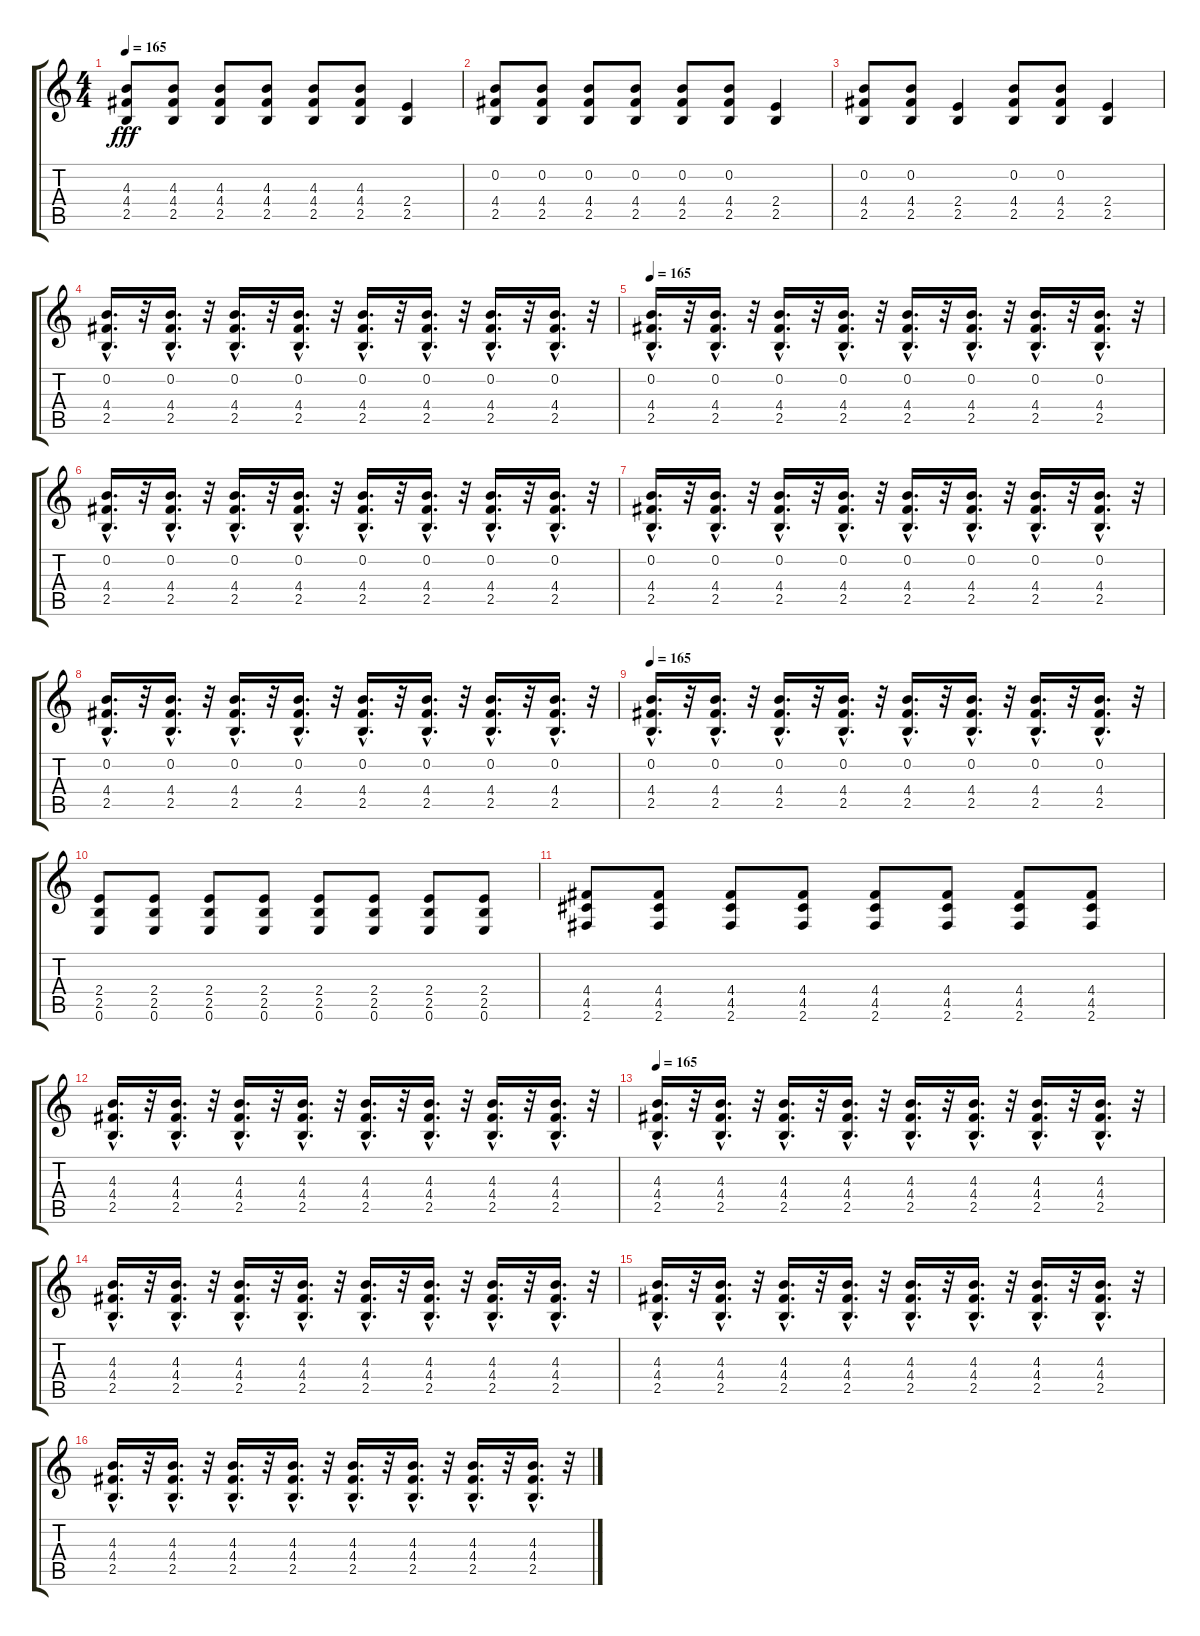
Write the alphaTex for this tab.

\track "" {instrument electricguitarclean}
\staff {score tabs}
\tuning (E4 B3 G3 D3 A2 E2) {hide}
\ts (4 4)
\tempo 165
\clef g2
\ks c
(4.3 4.4 2.5).8{dy fff instrument electricguitarclean} (4.3 4.4 2.5).8 (4.3 4.4 2.5).8 (4.3 4.4 2.5).8 (4.3 4.4 2.5).8 (4.3 4.4 2.5).8 (2.4 2.5).4 |
(0.2 4.4 2.5).8 (0.2 4.4 2.5).8 (0.2 4.4 2.5).8 (0.2 4.4 2.5).8 (0.2 4.4 2.5).8 (0.2 4.4 2.5).8 (2.4 2.5).4 |
(0.2 4.4 2.5).8 (0.2 4.4 2.5).8 (2.4 2.5).4 (0.2 4.4 2.5).8 (0.2 4.4 2.5).8 (2.4 2.5).4 |
(0.2{hac} 4.4{hac} 2.5{hac}).16{d} r.32 (0.2{hac} 4.4{hac} 2.5{hac}).16{d} r.32 (0.2{hac} 4.4{hac} 2.5{hac}).16{d} r.32 (0.2{hac} 4.4{hac} 2.5{hac}).16{d} r.32 (0.2{hac} 4.4{hac} 2.5{hac}).16{d} r.32 (0.2{hac} 4.4{hac} 2.5{hac}).16{d} r.32 (0.2{hac} 4.4{hac} 2.5{hac}).16{d} r.32 (0.2{hac} 4.4{hac} 2.5{hac}).16{d} r.32 |
\tempo 165
(0.2{hac} 4.4{hac} 2.5{hac}).16{d} r.32 (0.2{hac} 4.4{hac} 2.5{hac}).16{d} r.32 (0.2{hac} 4.4{hac} 2.5{hac}).16{d} r.32 (0.2{hac} 4.4{hac} 2.5{hac}).16{d} r.32 (0.2{hac} 4.4{hac} 2.5{hac}).16{d} r.32 (0.2{hac} 4.4{hac} 2.5{hac}).16{d} r.32 (0.2{hac} 4.4{hac} 2.5{hac}).16{d} r.32 (0.2{hac} 4.4{hac} 2.5{hac}).16{d} r.32 |
(0.2{hac} 4.4{hac} 2.5{hac}).16{d} r.32 (0.2{hac} 4.4{hac} 2.5{hac}).16{d} r.32 (0.2{hac} 4.4{hac} 2.5{hac}).16{d} r.32 (0.2{hac} 4.4{hac} 2.5{hac}).16{d} r.32 (0.2{hac} 4.4{hac} 2.5{hac}).16{d} r.32 (0.2{hac} 4.4{hac} 2.5{hac}).16{d} r.32 (0.2{hac} 4.4{hac} 2.5{hac}).16{d} r.32 (0.2{hac} 4.4{hac} 2.5{hac}).16{d} r.32 |
(0.2{hac} 4.4{hac} 2.5{hac}).16{d} r.32 (0.2{hac} 4.4{hac} 2.5{hac}).16{d} r.32 (0.2{hac} 4.4{hac} 2.5{hac}).16{d} r.32 (0.2{hac} 4.4{hac} 2.5{hac}).16{d} r.32 (0.2{hac} 4.4{hac} 2.5{hac}).16{d} r.32 (0.2{hac} 4.4{hac} 2.5{hac}).16{d} r.32 (0.2{hac} 4.4{hac} 2.5{hac}).16{d} r.32 (0.2{hac} 4.4{hac} 2.5{hac}).16{d} r.32 |
(0.2{hac} 4.4{hac} 2.5{hac}).16{d} r.32 (0.2{hac} 4.4{hac} 2.5{hac}).16{d} r.32 (0.2{hac} 4.4{hac} 2.5{hac}).16{d} r.32 (0.2{hac} 4.4{hac} 2.5{hac}).16{d} r.32 (0.2{hac} 4.4{hac} 2.5{hac}).16{d} r.32 (0.2{hac} 4.4{hac} 2.5{hac}).16{d} r.32 (0.2{hac} 4.4{hac} 2.5{hac}).16{d} r.32 (0.2{hac} 4.4{hac} 2.5{hac}).16{d} r.32 |
\tempo 165
(0.2{hac} 4.4{hac} 2.5{hac}).16{d} r.32 (0.2{hac} 4.4{hac} 2.5{hac}).16{d} r.32 (0.2{hac} 4.4{hac} 2.5{hac}).16{d} r.32 (0.2{hac} 4.4{hac} 2.5{hac}).16{d} r.32 (0.2{hac} 4.4{hac} 2.5{hac}).16{d} r.32 (0.2{hac} 4.4{hac} 2.5{hac}).16{d} r.32 (0.2{hac} 4.4{hac} 2.5{hac}).16{d} r.32 (0.2{hac} 4.4{hac} 2.5{hac}).16{d} r.32 |
(2.4 2.5 0.6).8 (2.4 2.5 0.6).8 (2.4 2.5 0.6).8 (2.4 2.5 0.6).8 (2.4 2.5 0.6).8 (2.4 2.5 0.6).8 (2.4 2.5 0.6).8 (2.4 2.5 0.6).8 |
(4.4 4.5 2.6).8 (4.4 4.5 2.6).8 (4.4 4.5 2.6).8 (4.4 4.5 2.6).8 (4.4 4.5 2.6).8 (4.4 4.5 2.6).8 (4.4 4.5 2.6).8 (4.4 4.5 2.6).8 |
(4.3{hac} 4.4{hac} 2.5{hac}).16{d} r.32 (4.3{hac} 4.4{hac} 2.5{hac}).16{d} r.32 (4.3{hac} 4.4{hac} 2.5{hac}).16{d} r.32 (4.3{hac} 4.4{hac} 2.5{hac}).16{d} r.32 (4.3{hac} 4.4{hac} 2.5{hac}).16{d} r.32 (4.3{hac} 4.4{hac} 2.5{hac}).16{d} r.32 (4.3{hac} 4.4{hac} 2.5{hac}).16{d} r.32 (4.3{hac} 4.4{hac} 2.5{hac}).16{d} r.32 |
\tempo 165
(4.3{hac} 4.4{hac} 2.5{hac}).16{d} r.32 (4.3{hac} 4.4{hac} 2.5{hac}).16{d} r.32 (4.3{hac} 4.4{hac} 2.5{hac}).16{d} r.32 (4.3{hac} 4.4{hac} 2.5{hac}).16{d} r.32 (4.3{hac} 4.4{hac} 2.5{hac}).16{d} r.32 (4.3{hac} 4.4{hac} 2.5{hac}).16{d} r.32 (4.3{hac} 4.4{hac} 2.5{hac}).16{d} r.32 (4.3{hac} 4.4{hac} 2.5{hac}).16{d} r.32 |
(4.3{hac} 4.4{hac} 2.5{hac}).16{d} r.32 (4.3{hac} 4.4{hac} 2.5{hac}).16{d} r.32 (4.3{hac} 4.4{hac} 2.5{hac}).16{d} r.32 (4.3{hac} 4.4{hac} 2.5{hac}).16{d} r.32 (4.3{hac} 4.4{hac} 2.5{hac}).16{d} r.32 (4.3{hac} 4.4{hac} 2.5{hac}).16{d} r.32 (4.3{hac} 4.4{hac} 2.5{hac}).16{d} r.32 (4.3{hac} 4.4{hac} 2.5{hac}).16{d} r.32 |
(4.3{hac} 4.4{hac} 2.5{hac}).16{d} r.32 (4.3{hac} 4.4{hac} 2.5{hac}).16{d} r.32 (4.3{hac} 4.4{hac} 2.5{hac}).16{d} r.32 (4.3{hac} 4.4{hac} 2.5{hac}).16{d} r.32 (4.3{hac} 4.4{hac} 2.5{hac}).16{d} r.32 (4.3{hac} 4.4{hac} 2.5{hac}).16{d} r.32 (4.3{hac} 4.4{hac} 2.5{hac}).16{d} r.32 (4.3{hac} 4.4{hac} 2.5{hac}).16{d} r.32 |
(4.3{hac} 4.4{hac} 2.5{hac}).16{d} r.32 (4.3{hac} 4.4{hac} 2.5{hac}).16{d} r.32 (4.3{hac} 4.4{hac} 2.5{hac}).16{d} r.32 (4.3{hac} 4.4{hac} 2.5{hac}).16{d} r.32 (4.3{hac} 4.4{hac} 2.5{hac}).16{d} r.32 (4.3{hac} 4.4{hac} 2.5{hac}).16{d} r.32 (4.3{hac} 4.4{hac} 2.5{hac}).16{d} r.32 (4.3{hac} 4.4{hac} 2.5{hac}).16{d} r.32
